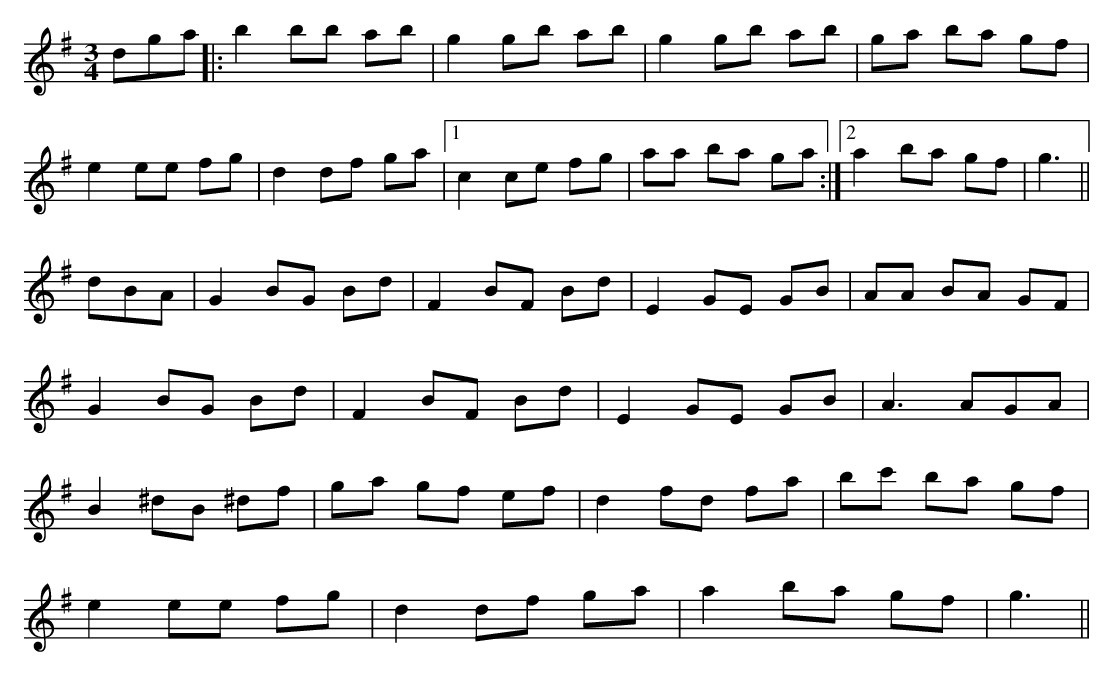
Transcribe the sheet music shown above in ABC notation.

X:1
M:3/4
K:G
dga|:b2bb ab|g2gb ab|g2gb ab|ga ba gf|
e2ee fg|d2df ga|1 c2ce fg|aa ba ga:|2 a2ba gf|g3||
dBA|G2BG Bd|F2BF Bd|E2GE GB|AA BA GF|
G2BG Bd|F2BF Bd|E2GE GB|A3AGA|
B2 ^dB ^df|ga gf ef|d2 fd fa|bc' ba gf|
e2ee fg|d2df ga|a2ba gf|g3||
